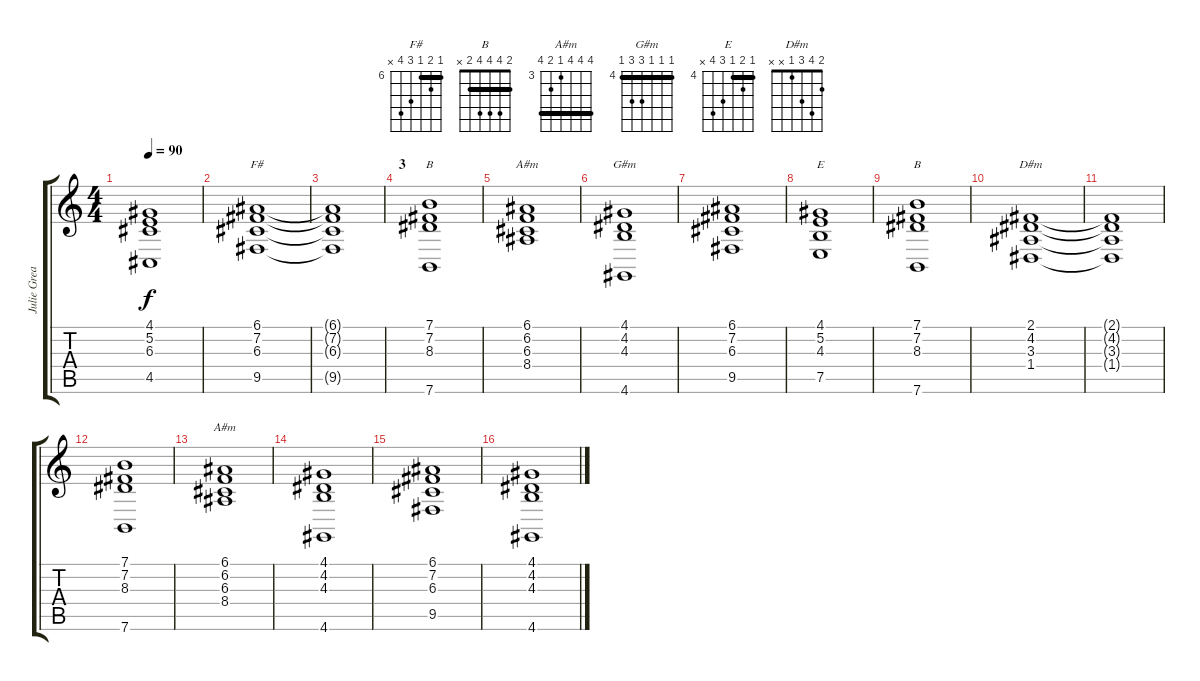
\track ("Julie Greaux - Tastiera" "Julie Grea") {instrument stringensemble1}
\staff {score tabs}
\tuning (E4 B3 G3 D3 A2 E2) {hide}
\chord ("F#" 6 7 6 8 9 x) {firstfret 6 barre 6}
\chord ("B" 7 7 8 9 x x) {firstfret 7 barre 7}
\chord ("A#m" 6 6 6 8 8 6) {firstfret 6 barre 6}
\chord ("G#m" 4 4 4 6 6 4) {firstfret 4 barre 4}
\chord ("E" 4 5 4 6 7 x) {firstfret 4 barre 4}
\chord ("B" 2 4 4 4 2 x) {barre 2}
\chord ("D#m" 2 4 3 1 x x)
\chord ("A#m" 6 6 6 3 4 6) {firstfret 3 barre 6}
\ts (4 4)
\tempo 90
\clef g2
\ks c
(4.1{t} 5.2{t} 6.3{t} 4.5{t}).1{dy f} |
(6.1 7.2 6.3 9.5).1{ch "F#"} |
(6.1{t} 7.2{t} 6.3{t} 9.5{t}).1 |
\section ("" "3")
(7.1 7.2 8.3 7.6).1{ch "B"} |
(6.1 6.2 6.3 8.4).1{ch "A#m"} |
(4.1 4.2 4.3 4.6).1{ch "G#m"} |
(6.1 7.2 6.3 9.5).1 |
(4.1 5.2 4.3 7.5).1{ch "E"} |
(7.1 7.2 8.3 7.6).1{ch "B"} |
(2.1 4.2 3.3 1.4).1{ch "D#m"} |
(2.1{t} 4.2{t} 3.3{t} 1.4{t}).1 |
(7.1 7.2 8.3 7.6).1 |
(6.1 6.2 6.3 8.4).1{ch "A#m"} |
(4.1 4.2 4.3 4.6).1 |
(6.1 7.2 6.3 9.5).1 |
(4.1 4.2 4.3 4.6).1
